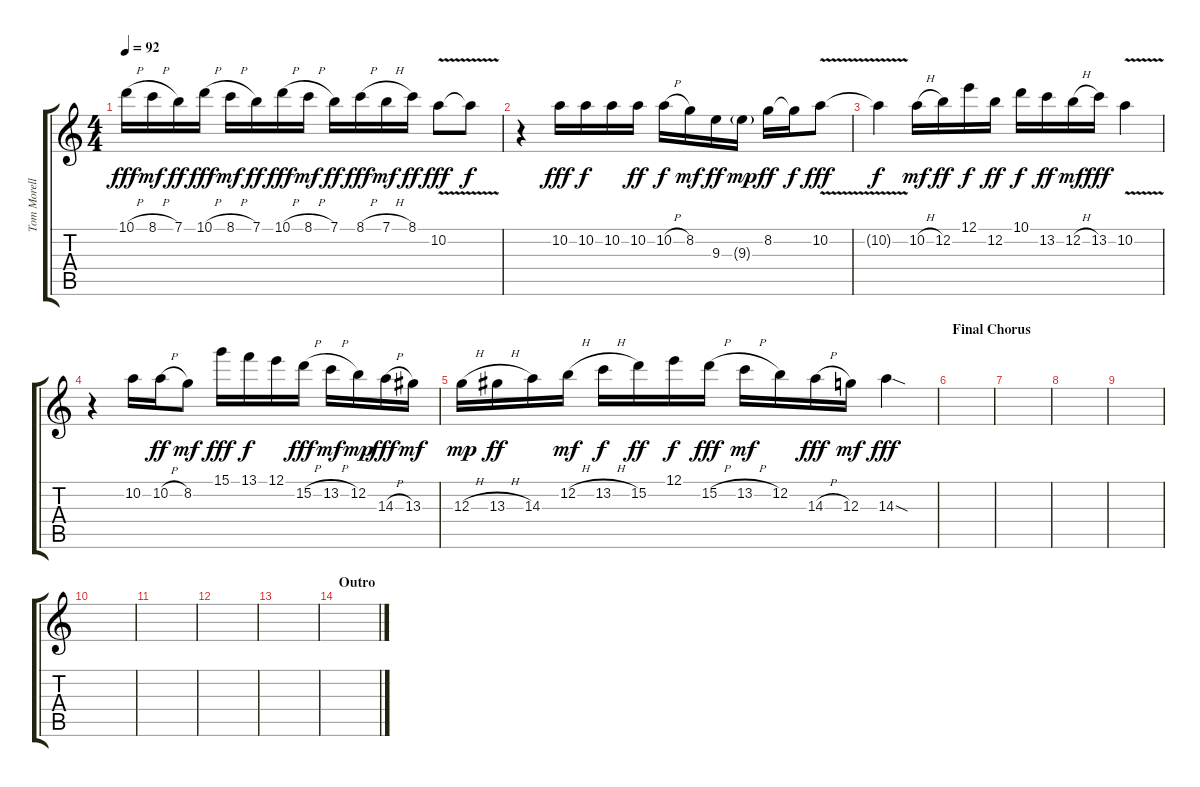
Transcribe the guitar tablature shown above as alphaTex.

\track ("Tom Morello [solo]" "Tom Morell") {instrument distortionguitar}
\staff {score tabs}
\tuning (E4 B3 G3 D3 A2 E2) {hide}
\ts (4 4)
\tempo 92
\clef g2
\ks c
10.1{h}.16{dy fff} 8.1{h}.16{dy mf} 7.1.16{dy ff} 10.1{h}.16{dy fff} 8.1{h}.16{dy mf} 7.1.16{dy ff} 10.1{h}.16{dy fff} 8.1{h}.16{dy mf} 7.1.16{dy ff} 8.1{h}.16{dy fff} 7.1{h}.16{dy mf} 8.1.16{dy ff} 10.2{v}.8{dy fff} 10.2{t}.8{dy f} |
r.4 10.2.16{dy fff} 10.2.16{dy f} 10.2.16 10.2.16{dy ff} 10.2{h}.16{dy f} 8.2.16{dy mf} 9.3.16{dy ff} 9.3{g}.16{dy mp} 8.2.16{dy ff} 8.2{t}.16{dy f} 10.2{v}.8{dy fff} |
10.2{t}.4{dy f} 10.2{h}.16{dy mf} 12.2.16{dy ff} 12.1.16{dy f} 12.2.16{dy ff} 10.1.16{dy f} 13.2.16{dy ff} 12.2{h}.16{dy mf} 13.2.16{dy fff} 10.2{v}.4 |
r.4 10.2.16 10.2{h}.16{dy ff} 8.2.8{dy mf} 15.1.16{dy fff} 13.1.16{dy f} 12.1.16 15.2{h}.16{dy fff} 13.2{h}.16{dy mf} 12.2.16{dy mp} 14.3{h}.16{dy fff} 13.3.16{dy mf} |
12.3{h}.16{dy mp} 13.3{h}.16{dy ff} 14.3.16 12.2{h}.16{dy mf} 13.2{h}.16{dy f} 15.2.16{dy ff} 12.1.16{dy f} 15.2{h}.16{dy fff} 13.2{h}.16{dy mf} 12.2.16 14.3{h}.16{dy fff} 12.3.16{dy mf} 14.3{sod}.4{dy fff} |
\section ("" "Final Chorus")
|
|
|
|
|
|
|
|
\section ("" "Outro")
